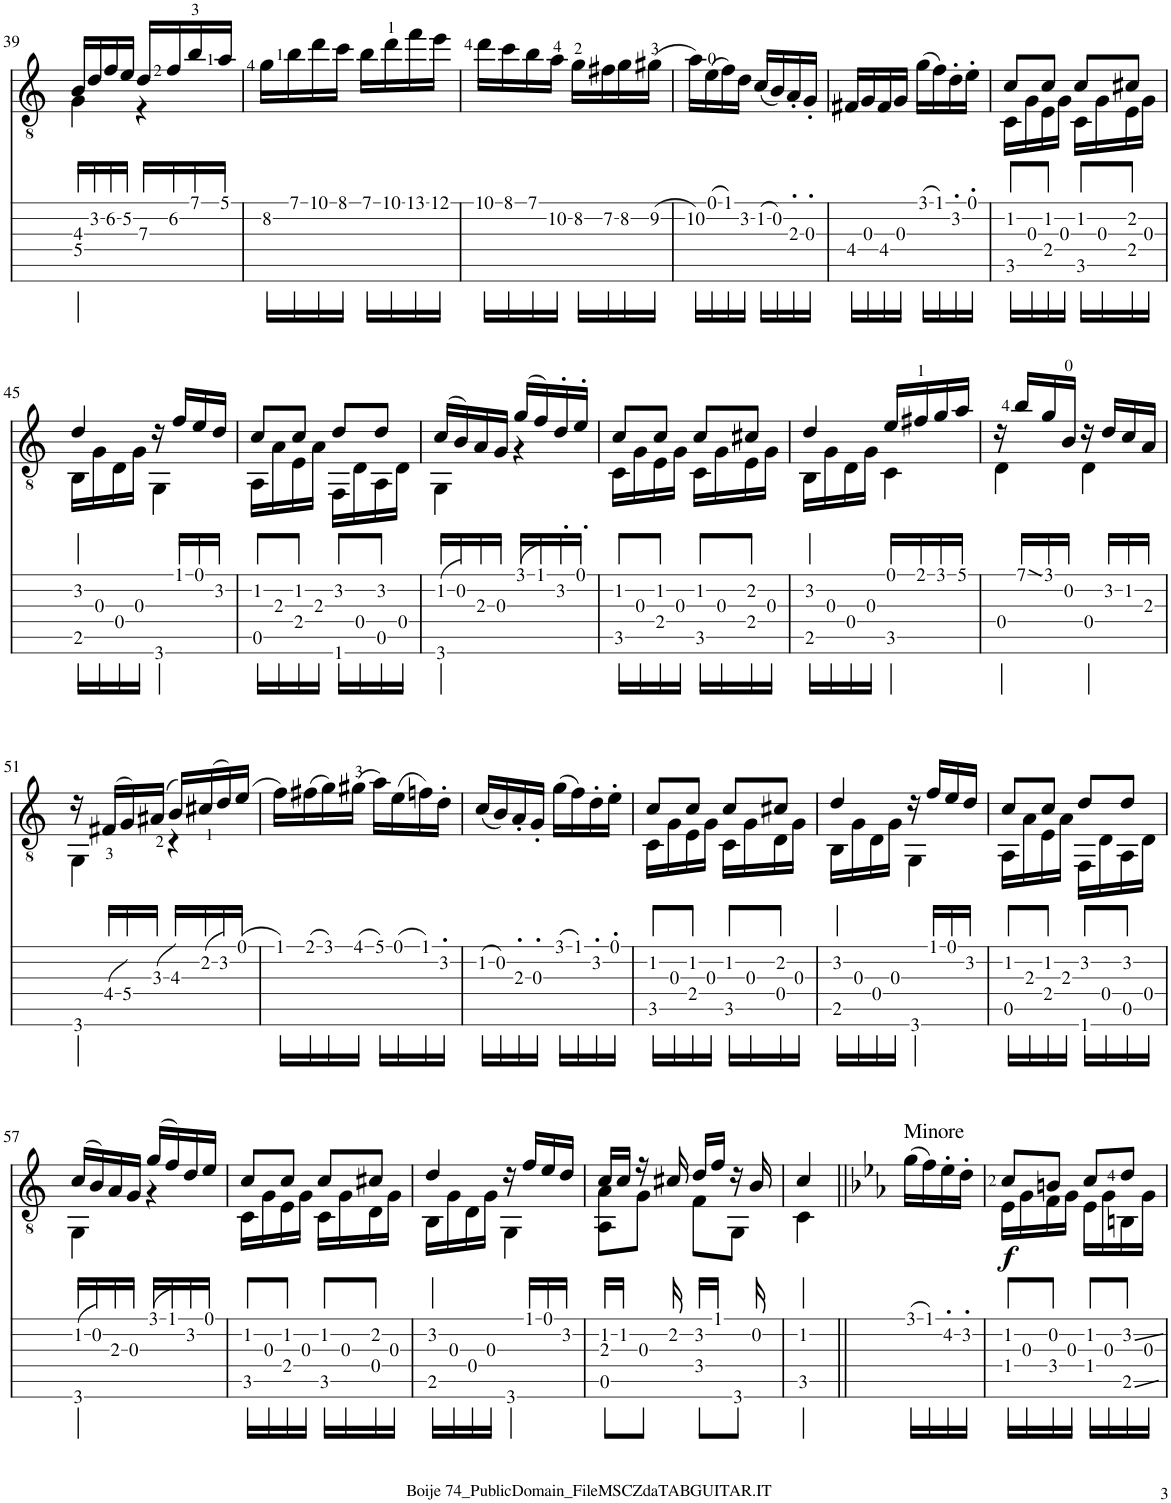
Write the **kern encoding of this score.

**kern	**kern	**dynam
*part2	*part1	*part1
*staff2	*staff1	*staff1
*I"Chitarra classica (Intavolatura)	*I"Guitar	*
!!LO:PB:g=z
*	*clefGv2	*
*k[]	*k[]	*
*M2/4	*M2/4	*
=39	=39	=39
*^	*^	*
16B/LL	4G\	16B/LL	4G\	.
16d/	.	16d/	.	.
16f/	.	16f/	.	.
16e/JJ	.	16e/JJ	.	.
16d/LL	4r	16d/LL	4r	.
16f/	.	16f/	.	.
16b/	.	16b/	.	.
16a/JJ	.	16a/JJ	.	.
*v	*v	*	*	*
*	*v	*v	*
=40	=40	=40
16g\LL	16g\LL	.
16b\	16b\	.
16dd\	16dd\	.
16cc\JJ	16cc\JJ	.
16b\LL	16b\LL	.
16dd\	16dd\	.
16ff\	16ff\	.
16ee\JJ	16ee\JJ	.
=41	=41	=41
16dd\LL	16dd\LL	.
16cc\	16cc\	.
16b\	16b\	.
16a\JJ	16a\JJ	.
16g\LL	16g\LL	.
16f#X\	16f#X\	.
16g\	16g\	.
(16g#X\JJ	(16g#X\JJ	.
=42	=42	=42
16a\LL)	16a\LL)	.
(16e\	(16e\	.
16f\)	16f\)	.
16d\JJ	16d\JJ	.
(16c\LL	(16c/LL	.
16B\)	16B/)	.
16A'\	16A'/	.
16G'\JJ	16G'/JJ	.
=43	=43	=43
16F#X\LL	16F#X/LL	.
16G\	16G/	.
16F#\	16F#/	.
16G\JJ	16G/JJ	.
(16g\LL	(16g\LL	.
16f\)	16f\)	.
16d'\	16d'\	.
16e'\JJ	16e'\JJ	.
=44	=44	=44
*^	*^	*
8c/L	16C\LL	8c/L	16C\LL	.
.	16G\	.	16G\	.
8c/J	16E\	8c/J	16E\	.
.	16G\JJ	.	16G\JJ	.
8c/L	16C\LL	8c/L	16C\LL	.
.	16G\	.	16G\	.
8c#X/J	16E\	8c#X/J	16E\	.
.	16G\JJ	.	16G\JJ	.
!!LO:LB:g=z	!!
=45	=45	=45	=45	=45
4d/	16BB\LL	4d/	16BB\LL	.
.	16G\	.	16G\	.
.	16D\	.	16D\	.
.	16G\JJ	.	16G\JJ	.
16r	4GG\	16r	4GG\	.
16f/LL	.	16f/LL	.	.
16e/	.	16e/	.	.
16d/JJ	.	16d/JJ	.	.
=46	=46	=46	=46	=46
8c/L	16AA\LL	8c/L	16AA\LL	.
.	16A\	.	16A\	.
8c/J	16E\	8c/J	16E\	.
.	16A\JJ	.	16A\JJ	.
8d/L	16FF\LL	8d/L	16FF\LL	.
.	16D\	.	16D\	.
8d/J	16AA\	8d/J	16AA\	.
.	16D\JJ	.	16D\JJ	.
=47	=47	=47	=47	=47
(16c/LL	4GG\	(16c/LL	4GG\	.
16B/)	.	16B/)	.	.
16A/	.	16A/	.	.
16G/JJ	.	16G/JJ	.	.
(16g/LL	4r	(16g/LL	4r	.
16f/)	.	16f/)	.	.
16d'/	.	16d'/	.	.
16e'/JJ	.	16e'/JJ	.	.
=48	=48	=48	=48	=48
8c/L	16C\LL	8c/L	16C\LL	.
.	16G\	.	16G\	.
8c/J	16E\	8c/J	16E\	.
.	16G\JJ	.	16G\JJ	.
8c/L	16C\LL	8c/L	16C\LL	.
.	16G\	.	16G\	.
8c#X/J	16E\	8c#X/J	16E\	.
.	16G\JJ	.	16G\JJ	.
=49	=49	=49	=49	=49
4d/	16BB\LL	4d/	16BB\LL	.
.	16G\	.	16G\	.
.	16D\	.	16D\	.
.	16G\JJ	.	16G\JJ	.
16e/LL	4C\	16e/LL	4C\	.
16f#X/	.	16f#X/	.	.
16g/	.	16g/	.	.
16a/JJ	.	16a/JJ	.	.
=50	=50	=50	=50	=50
16r	4D\	16r	4D\	.
16b/LL	.	16b/LL	.	.
16g/	.	16g/	.	.
16B/JJ	.	16B/JJ	.	.
16r	4D\	16r	4D\	.
16d/LL	.	16d/LL	.	.
16c/	.	16c/	.	.
16A/JJ	.	16A/JJ	.	.
!!LO:LB:g=z	!!
=51	=51	=51	=51	=51
16r	4GG\	16r	4GG\	.
(16F#X/LL	.	(16F#X/LL	.	.
16G/)	.	16G/)	.	.
(16A#X/JJ	.	(16A#X/JJ	.	.
16B/LL)	4r	16B/LL)	4r	.
(16c#X/	.	(16c#X/	.	.
16d/)	.	16d/)	.	.
(16e/JJ	.	(16e/JJ	.	.
*v	*v	*	*	*
*	*v	*v	*
=52	=52	=52
16f\LL)	16f\LL)	.
(16f#X\	(16f#X\	.
16g\)	16g\)	.
(16g#X\JJ	(16g#X\JJ	.
16a\LL)	16a\LL)	.
(16e\	(16e\	.
16fn\)	16fn\)	.
16d'\JJ	16d'\JJ	.
=53	=53	=53
(16c\LL	(16c/LL	.
16B\)	16B/)	.
16A'\	16A'/	.
16G'\JJ	16G'/JJ	.
(16g\LL	(16g\LL	.
16f\)	16f\)	.
16d'\	16d'\	.
16e'\JJ	16e'\JJ	.
=54	=54	=54
*^	*^	*
8c/L	16C\LL	8c/L	16C\LL	.
.	16G\	.	16G\	.
8c/J	16E\	8c/J	16E\	.
.	16G\JJ	.	16G\JJ	.
8c/L	16C\LL	8c/L	16C\LL	.
.	16G\	.	16G\	.
8c#X/J	16D\	8c#X/J	16D\	.
.	16G\JJ	.	16G\JJ	.
=55	=55	=55	=55	=55
4d/	16BB\LL	4d/	16BB\LL	.
.	16G\	.	16G\	.
.	16D\	.	16D\	.
.	16G\JJ	.	16G\JJ	.
16r	4GG\	16r	4GG\	.
16f/LL	.	16f/LL	.	.
16e/	.	16e/	.	.
16d/JJ	.	16d/JJ	.	.
=56	=56	=56	=56	=56
8c/L	16AA\LL	8c/L	16AA\LL	.
.	16A\	.	16A\	.
8c/J	16E\	8c/J	16E\	.
.	16A\JJ	.	16A\JJ	.
8d/L	16FF\LL	8d/L	16FF\LL	.
.	16D\	.	16D\	.
8d/J	16AA\	8d/J	16AA\	.
.	16D\JJ	.	16D\JJ	.
!!LO:LB:g=z	!!
=57	=57	=57	=57	=57
(16c/LL	4GG\	(16c/LL	4GG\	.
16B/)	.	16B/)	.	.
16A/	.	16A/	.	.
16G/JJ	.	16G/JJ	.	.
(16g/LL	4r	(16g/LL	4r	.
16f/)	.	16f/)	.	.
16d/	.	16d/	.	.
16e/JJ	.	16e/JJ	.	.
=58	=58	=58	=58	=58
8c/L	16C\LL	8c/L	16C\LL	.
.	16G\	.	16G\	.
8c/J	16E\	8c/J	16E\	.
.	16G\JJ	.	16G\JJ	.
8c/L	16C\LL	8c/L	16C\LL	.
.	16G\	.	16G\	.
8c#X/J	16D\	8c#X/J	16D\	.
.	16G\JJ	.	16G\JJ	.
=59	=59	=59	=59	=59
4d/	16BB\LL	4d/	16BB\LL	.
.	16G\	.	16G\	.
.	16D\	.	16D\	.
.	16G\JJ	.	16G\JJ	.
16r	4GG\	16r	4GG\	.
16f/LL	.	16f/LL	.	.
16e/	.	16e/	.	.
16d/JJ	.	16d/JJ	.	.
=60	=60	=60	=60	=60
16c/LL	8AA\ 8A\L	16c/LL	8AA\ 8A\L	.
16c/JJ	.	16c/JJ	.	.
16r	8G\J	16r	8G\J	.
16c#X/	.	16c#X/	.	.
16d/LL	8F\L	16d/LL	8F\L	.
16f/JJ	.	16f/JJ	.	.
16r	8GG\J	16r	8GG\J	.
16B/	.	16B/	.	.
=61	=61	=61	=61	=61
4c/	4C\	4c/	4C\	.
*v	*v	*	*	*
*	*v	*v	*
=62||	=62||	=62||
*k[b-e-a-]	*k[b-e-a-]	*
*^	*^	*
!	!	!LO:TX:a:t=Minore	!	!
*v	*v	*	*	*
*	*v	*v	*
(16g\LL	(16g\LL	.
16f\)	16f\)	.
16e-'\	16e-'\	.
16d'\JJ	16d'\JJ	.
=63	=63	=63
*^	*^	*
!	!	!	!	!LO:DY:b
8c/L	16E-\LL	8c/L	16E-\LL	f
.	16G\	.	16G\	.
8Bn/J	16F\	8Bn/J	16F\	.
.	16G\JJ	.	16G\JJ	.
8c/L	16E-\LL	8c/L	16E-\LL	.
.	16G\	.	16G\	.
8d/J	16BBn\	8d/J	16BBn\	.
.	16G\JJ	.	16G\JJ	.
*v	*v	*	*	*
*	*v	*v	*
=	=	=
*-	*-	*-
